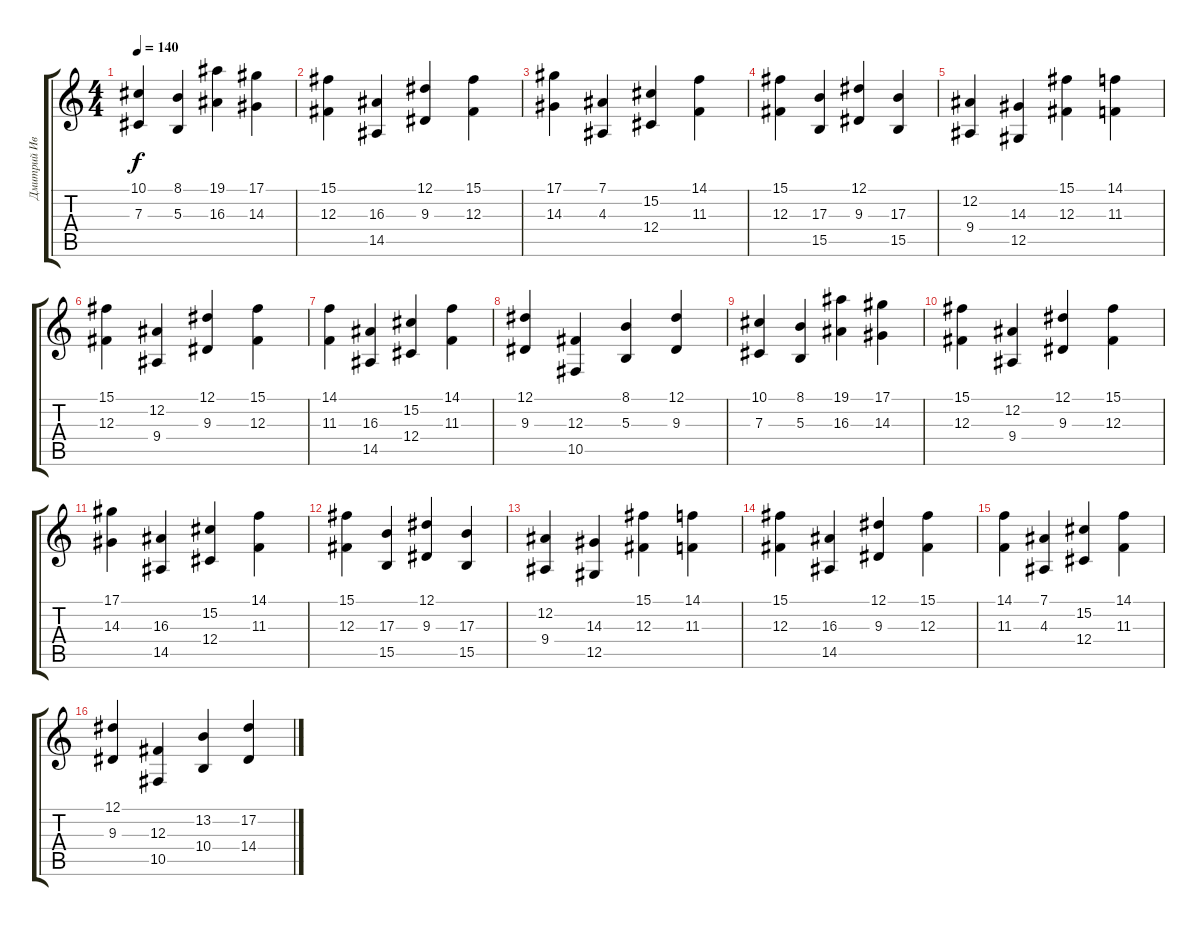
\track ("Дмитрий Иванов" "Дмитрий Ив") {instrument brightacousticpiano}
\staff {score tabs}
\tuning (Eb4 Bb3 Gb3 Db3 Ab2 Eb2) {hide}
\ts (4 4)
\tempo 140
\clef g2
\ks c
(10.1 7.3).4{dy f} (8.1 5.3).4 (19.1 16.3).4 (17.1 14.3).4 |
(15.1 12.3).4 (16.3 14.5).4 (12.1 9.3).4 (15.1 12.3).4 |
(17.1 14.3).4 (7.1 4.3).4 (15.2 12.4).4 (14.1 11.3).4 |
(15.1 12.3).4 (17.3 15.5).4 (12.1 9.3).4 (17.3 15.5).4 |
(12.2 9.4).4 (14.3 12.5).4 (15.1 12.3).4 (14.1 11.3).4 |
(15.1 12.3).4 (12.2 9.4).4 (12.1 9.3).4 (15.1 12.3).4 |
(14.1 11.3).4 (16.3 14.5).4 (15.2 12.4).4 (14.1 11.3).4 |
(12.1 9.3).4 (12.3 10.5).4 (8.1 5.3).4 (12.1 9.3).4 |
(10.1 7.3).4 (8.1 5.3).4 (19.1 16.3).4 (17.1 14.3).4 |
(15.1 12.3).4 (12.2 9.4).4 (12.1 9.3).4 (15.1 12.3).4 |
(17.1 14.3).4 (16.3 14.5).4 (15.2 12.4).4 (14.1 11.3).4 |
(15.1 12.3).4 (17.3 15.5).4 (12.1 9.3).4 (17.3 15.5).4 |
(12.2 9.4).4 (14.3 12.5).4 (15.1 12.3).4 (14.1 11.3).4 |
(15.1 12.3).4 (16.3 14.5).4 (12.1 9.3).4 (15.1 12.3).4 |
(14.1 11.3).4 (7.1 4.3).4 (15.2 12.4).4 (14.1 11.3).4 |
(12.1 9.3).4 (12.3 10.5).4 (13.2 10.4).4 (17.2 14.4).4
